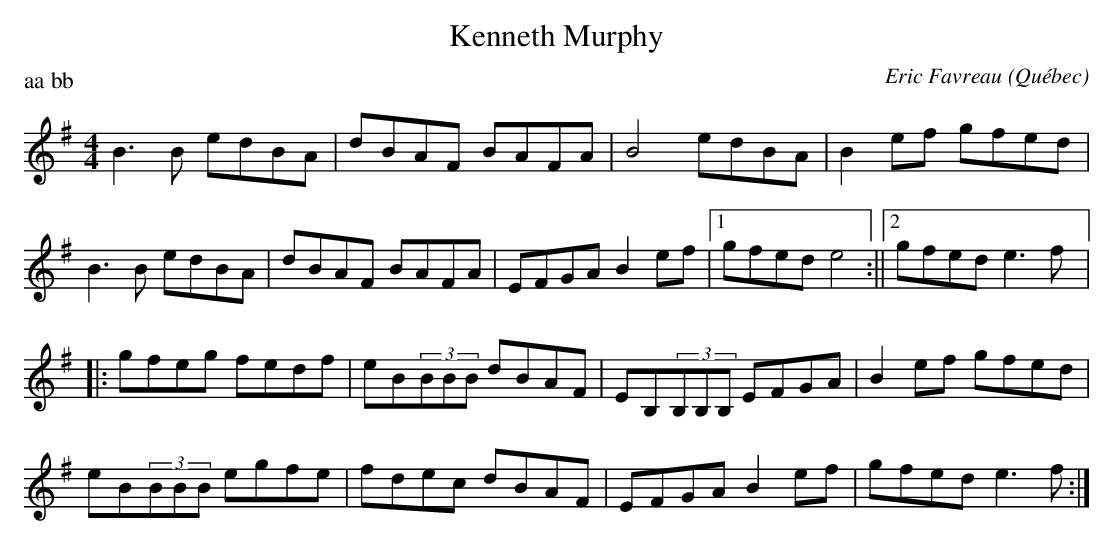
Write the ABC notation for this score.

X:1
T:Kenneth Murphy
C:Eric Favreau
O:Québec
P:aa bb
M:4/4
L:1/8
K:Gmaj
B3B edBA | dBAF BAFA | B4 edBA | B2ef gfed |
B3B edBA | dBAF BAFA | EFGA B2ef |1 gfed e4 :||2 gfed e3f |:
gfeg fedf | eB(3BBB dBAF | EB,(3B,B,B, EFGA | B2ef gfed |
eB(3BBB egfe | fdec dBAF | EFGA B2ef | gfed e3f :|
